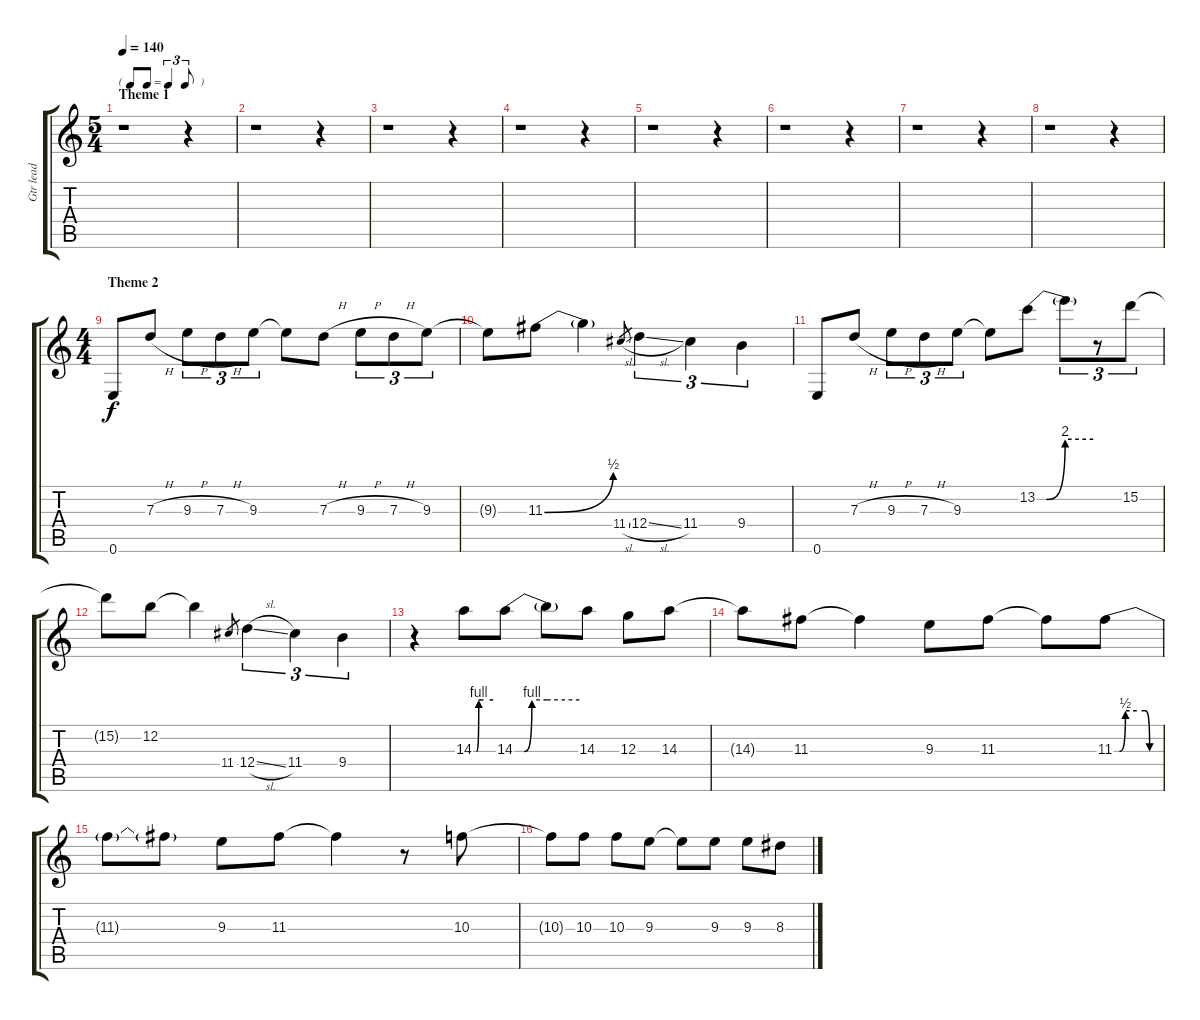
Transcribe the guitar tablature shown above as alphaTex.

\track ("Gtr lead" "Gtr lead") {instrument distortionguitar}
\staff {score tabs}
\tuning (E4 B3 G3 D3 A2 E2) {hide}
\ts (5 4)
\tf triplet8th
\section ("" "Theme 1")
\tempo 140
\clef g2
\ks c
r.1{dy f instrument distortionguitar} r.4 |
r.1 r.4 |
r.1 r.4 |
r.1 r.4 |
r.1 r.4 |
r.1 r.4 |
r.1 r.4 |
r.1 r.4 |
\ts (4 4)
\section ("" "Theme 2")
0.6.8 7.3{h}.8 9.3{h}.8{tu (3 2)} 7.3{h}.8{tu (3 2)} 9.3.8{tu (3 2)} 9.3{t}.8 7.3{h}.8 9.3{h}.8{tu (3 2)} 7.3{h}.8{tu (3 2)} 9.3.8{tu (3 2)} |
9.3{t}.8 11.3{be (bend 0 0 60 2)}.8 11.3{t}.4 11.4{sl}.8{gr} 12.4{sl}.4{tu (3 2)} 11.4.4{tu (3 2)} 9.4.4{tu (3 2)} |
0.6.8 7.3{h}.8 9.3{h}.8{tu (3 2)} 7.3{h}.8{tu (3 2)} 9.3.8{tu (3 2)} 9.3{t}.8 13.2{be (custom 0 0 10 0 30 8 60 8)}.8 13.2{t}.8{tu (3 2)} r.8{tu (3 2)} 15.2.8{tu (3 2)} |
15.2{t}.8 12.2.8 12.2{t}.4 11.4.8{gr} 12.4{sl}.4{tu (3 2)} 11.4.4{tu (3 2)} 9.4.4{tu (3 2)} |
r.4 14.3{be (custom 0 0 9 0 16 4 30 4 60 4)}.8 14.3{be (custom 0 0 9 0 16 4 30 4 60 4)}.8 14.3{t}.8 14.3.8 12.3.8 14.3.8 |
14.3{t}.8 11.3.8 11.3{t}.4 9.3.8 11.3.8 11.3{t}.8 11.3{be (custom 0 0 7 0 15 2 30 2 41 2 47 0 52 0 60 0)}.8 |
11.3{t}.8 11.3{t}.8 9.3.8 11.3.8 11.3{t}.4 r.8 10.3.8 |
10.3{t}.8 10.3.8 10.3.8 9.3.8 9.3{t}.8 9.3.8 9.3.8 8.3.8
